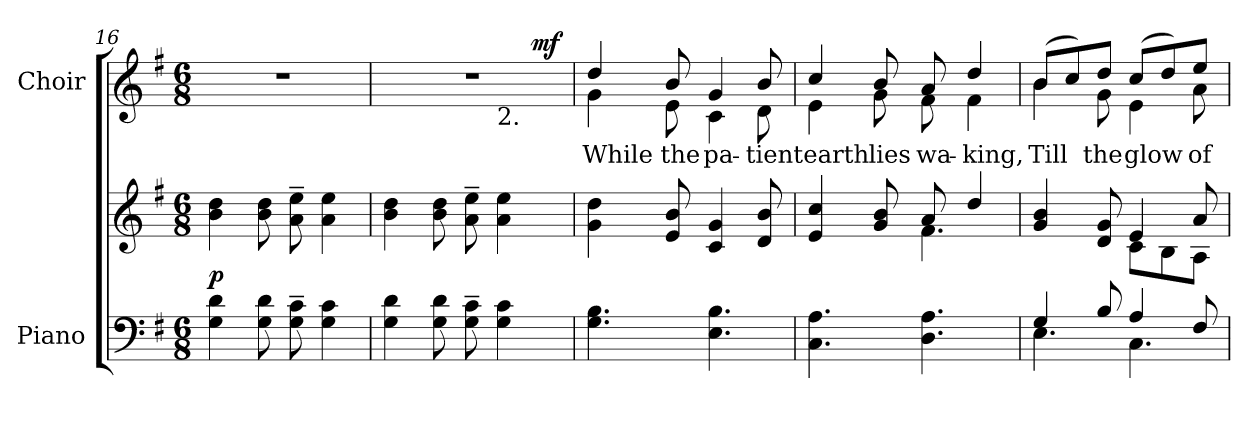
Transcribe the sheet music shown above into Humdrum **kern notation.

**kern	**kern	**dynam	**kern	**text	**dynam
*part2	*part2	*part2	*part1	*part1	*part1
*staff3	*staff2	*staff2/3	*staff1	*staff1	*staff1
*I"Piano	*	*	*I"Choir	*	*
*I'Pno.	*	*	*I'Choir	*	*
*clefF4	*clefG2	*	*clefG2	*	*
*k[f#]	*k[f#]	*	*k[f#]	*	*
*G:	*G:	*	*G:	*	*
*M6/8	*M6/8	*	*M6/8	*	*
=16	=16	=16	=16	=16	=16
!	!	!	!LO:N:vis=1	!	!
4Gi\ 4di	4bi\ 4ddi	p	2.r	.	.
8Gi\ 8di	8bi\ 8ddi	.	.	.	.
8Gi\~ 8ci~	8ai\~ 8eei~	.	.	.	.
4Gi\ 4ci	4ai\ 4eei	.	.	.	.
!!LO:PB:g=z
=17	=17	=17	=17	=17	=17
!	!	!	!LO:N:vis=1	!	!
*	*	*	*^	*	*
4Gi\ 4di	4bi\ 4ddi	.	2.r	2ryy	.	.
8Gi\ 8di	8bi\ 8ddi	.	.	.	.	.
8Gi\~ 8ci~	8ai\~ 8eei~	.	.	.	.	.
!	!	!	!	!LO:TX:b:t=2.	!	!
4Gi\ 4ci	4ai\ 4eei	.	.	8ryy	.	.
.	.	.	.	256ryy	.	.
.	.	.	.	16ryy	.	mf
.	.	.	.	32...ryy	.	.
=18	=18	=18	=18	=18	=18	=18
!	!	!	!	!	!LO:LY:b:color=#000000	!
4.Gi\ 4.Bi	4gi\ 4ddi	.	4ddi/	4gi\	While	.
!	!	!	!	!	!LO:LY:b:color=#000000	!
.	8ei/ 8bi	.	8bi/	8ei\	the	.
!	!	!	!	!	!LO:LY:b:color=#000000	!
4.Ei\ 4.Bi	4ci/ 4gi	.	4gi/	4ci\	pa-	.
!	!	!	!	!	!LO:LY:b:color=#000000	!
.	8di/ 8bi	.	8bi/	8di\	-tient	.
=19	=19	=19	=19	=19	=19	=19
*	*^	*	*	*	*	*
!	!	!	!	!	!	!LO:LY:b:color=#000000	!
4.Ci\ 4.Ai	4ei/ 4cci	4.ryy	.	4cci/	4ei\	earth	.
!	!	!	!	!	!	!LO:LY:b:color=#000000	!
.	8gi/ 8bi	.	.	8bi/	8gi\	lies	.
!	!	!	!	!	!	!LO:LY:b:color=#000000	!
4.Di\ 4.Ai	8ai/	4.f#i\	.	8ai/	8f#i\	wa-	.
!	!	!	!	!	!	!LO:LY:b:color=#000000	!
.	4ddi/	.	.	4ddi/	4f#i\	-king,	.
=20	=20	=20	=20	=20	=20	=20	=20
*^	*	*	*	*	*	*	*
!	!	!	!	!	!	!	!LO:LY:b:color=#000000	!
4Gi/	4.Ei\	4gi/ 4bi	4.ryy	.	(8bi/L	4bi\	Till	.
.	.	.	.	.	8cci/)	.	.	.
!	!	!	!	!	!	!	!LO:LY:b:color=#000000	!
8Bi/	.	8di/ 8gi	.	.	8ddi/J	8gi\	the	.
!	!	!	!	!	!	!	!LO:LY:b:color=#000000	!
4Ai/	4.Ci\	4ei/	8ci\L	.	(8cci/L	4ei\	glow	.
.	.	.	8Bi\	.	8ddi/)	.	.	.
!	!	!	!	!	!	!	!LO:LY:b:color=#000000	!
8F#i/	.	8ai/	8Ai\J	.	8eei/J	8ai\	of	.
*v	*v	*	*	*	*v	*v	*	*
*	*v	*v	*	*	*	*
=	=	=	=	=	=
*-	*-	*-	*-	*-	*-
